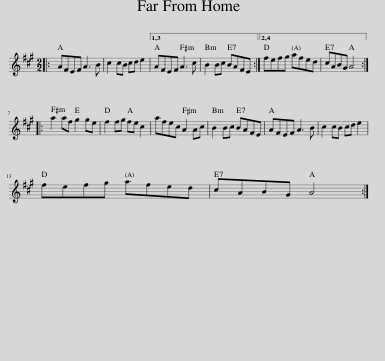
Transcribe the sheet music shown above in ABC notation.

X:1
L:1/8
M:2/2
I:linebreak $
K:A
V:1 treble
V:1
|: AFEF A3 B | c2 cB cd e2 |1,3 AFEF A3 c | B2 Bc BAFE :|2,4 fefg afed | %5
 cABG A4 ::$ a2 af g2 ge | f2 fg fe c2 | afec A2 Ac | B2 Bc BAFE | %10
 AFEF A3 B | c2 cB cd e2 |$ fefg afed | cABG A4 :| %14
